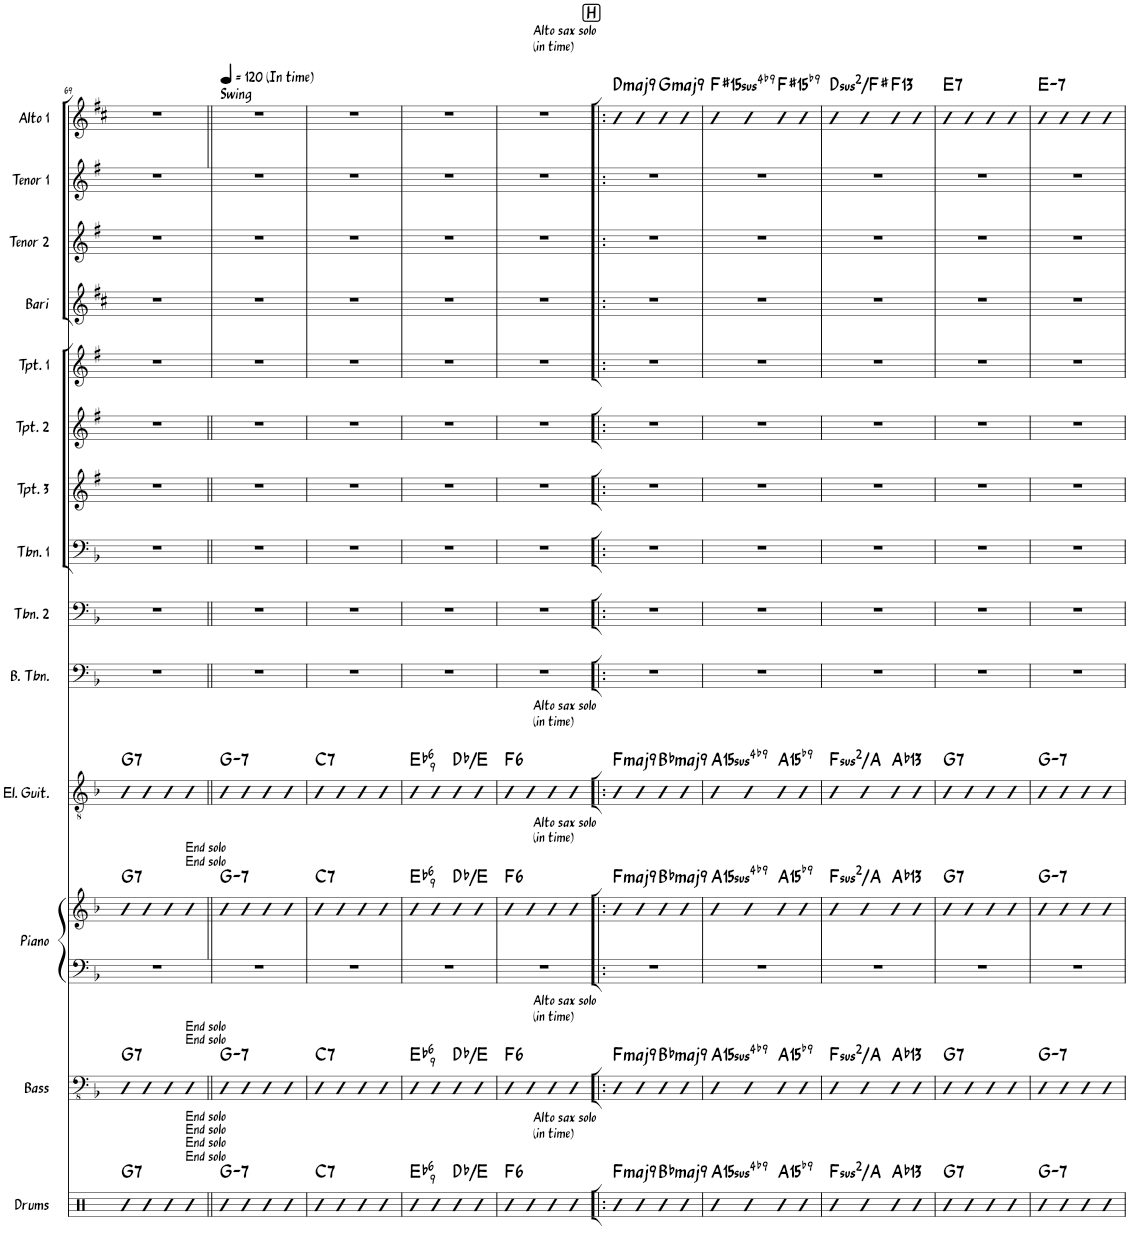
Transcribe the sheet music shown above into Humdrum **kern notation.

**kern	**harte	**kern	**harte	**kern	**kern	**harte	**kern	**harte	**kern	**kern	**kern	**kern	**kern	**kern	**kern	**kern	**kern	**kern	**harte
*part14	*part14	*part13	*part13	*part12	*part12	*part12	*part11	*part11	*part10	*part9	*part8	*part7	*part6	*part5	*part4	*part3	*part2	*part1	*part1
*staff15	*	*staff14	*	*staff13	*staff12	*	*staff11	*	*staff10	*staff9	*staff8	*staff7	*staff6	*staff5	*staff4	*staff3	*staff2	*staff1	*
*I"Drums	*	*I"Bass	*	*I"Piano	*	*	*I"Electric Guitar	*	*I"Bass Trombone	*I"Trombone 2	*I"Trombone 1	*I"Trumpet 3	*I"Trumpet 2	*I"Trumpet 1	*I"Baritone Sax	*I"Tenor Sax 2	*I"Tenor Sax 1	*I"Alto Sax 1	*
*I'Drums	*	*I'Bass	*	*I'Piano	*	*	*I'El. Guit.	*	*I'B. Tbn.	*I'Tbn. 2	*I'Tbn. 1	*I'Tpt. 3	*I'Tpt. 2	*I'Tpt. 1	*I'Bari	*I'Tenor 2	*I'Tenor 1	*I'Alto 1	*
!!LO:PB:g=z
*clefX	*	*clefFv4	*	*clefF4	*clefG2	*	*clefGv2	*	*clefF4	*clefF4	*clefF4	*clefG2	*clefG2	*clefG2	*clefG2	*clefG2	*clefG2	*clefG2	*
*	*	*	*	*	*	*	*	*	*	*	*	*Trd1c2	*Trd1c2	*Trd1c2	*Trd12c21	*Trd8c14	*Trd8c14	*Trd5c9	*
*k[]	*	*k[b-]	*	*k[b-]	*k[b-]	*	*k[b-]	*	*k[b-]	*k[b-]	*k[b-]	*k[f#]	*k[f#]	*k[f#]	*k[f#c#]	*k[f#]	*k[f#]	*k[f#c#]	*
*M4/4	*	*M4/4	*	*M4/4	*M4/4	*	*M4/4	*	*M4/4	*M4/4	*M4/4	*M4/4	*M4/4	*M4/4	*M4/4	*M4/4	*M4/4	*M4/4	*
=69	=69	=69	=69	=69	=69	=69	=69	=69	=69	=69	=69	=69	=69	=69	=69	=69	=69	=69	=69
!	!LO:H:kt=7	!	!LO:H:kt=7	!	!	!LO:H:kt=7	!	!LO:H:kt=7	!	!	!	!	!	!	!	!	!	!	!
4R	G:7	4B-	G:7	1r	4b-	G:7	4b-	G:7	1r	1r	1r	1r	1r	1r	1r	1r	1r	1r	.
4R	.	4B-	.	.	4b-	.	4b-	.	.	.	.	.	.	.	.	.	.	.	.
4R	.	4B-	.	.	4b-	.	4b-	.	.	.	.	.	.	.	.	.	.	.	.
!	!	!	!	!	!LO:TX:a:t=End solo	!	!	!	!	!	!	!	!	!	!	!	!	!	!
!	!	!	!	!	!LO:TX:a:t=End solo	!	!	!	!	!	!	!	!	!	!	!	!	!	!
!	!	!LO:TX:a:t=End solo	!	!	!	!	!	!	!	!	!	!	!	!	!	!	!	!	!
!	!	!LO:TX:a:t=End solo	!	!	!	!	!	!	!	!	!	!	!	!	!	!	!	!	!
!LO:TX:a:t=End solo	!	!	!	!	!	!	!	!	!	!	!	!	!	!	!	!	!	!	!
!LO:TX:a:t=End solo	!	!	!	!	!	!	!	!	!	!	!	!	!	!	!	!	!	!	!
!LO:TX:a:t=End solo	!	!	!	!	!	!	!	!	!	!	!	!	!	!	!	!	!	!	!
!LO:TX:a:t=End solo	!	!	!	!	!	!	!	!	!	!	!	!	!	!	!	!	!	!	!
4R	.	4B-	.	.	4b-	.	4b-	.	.	.	.	.	.	.	.	.	.	.	.
=70||	=70||	=70||	=70||	=70||	=70||	=70||	=70||	=70||	=70||	=70||	=70||	=70||	=70||	=70||	=70||	=70||	=70||	=70||	=70||
*	*	*	*	*	*	*	*	*	*	*	*	*	*	*	*	*	*	*MM120	*
!	!	!	!	!	!	!	!	!	!	!	!	!	!	!	!	!	!	!LO:TX:a:t=(In time)	!
!	!LO:H:kt=7	!	!LO:H:kt=7	!	!	!LO:H:kt=7	!	!LO:H:kt=7	!	!	!	!	!	!	!	!	!	!LO:TX:a:t=Swing	!
4R	G:min7	4B-	G:min7	1r	4b-	G:min7	4b-	G:min7	1r	1r	1r	1r	1r	1r	1r	1r	1r	1r	.
4R	.	4B-	.	.	4b-	.	4b-	.	.	.	.	.	.	.	.	.	.	.	.
4R	.	4B-	.	.	4b-	.	4b-	.	.	.	.	.	.	.	.	.	.	.	.
4R	.	4B-	.	.	4b-	.	4b-	.	.	.	.	.	.	.	.	.	.	.	.
=71	=71	=71	=71	=71	=71	=71	=71	=71	=71	=71	=71	=71	=71	=71	=71	=71	=71	=71	=71
!	!LO:H:kt=7	!	!LO:H:kt=7	!	!	!LO:H:kt=7	!	!LO:H:kt=7	!	!	!	!	!	!	!	!	!	!	!
4R	C:7	4B-	C:7	1r	4b-	C:7	4b-	C:7	1r	1r	1r	1r	1r	1r	1r	1r	1r	1r	.
4R	.	4B-	.	.	4b-	.	4b-	.	.	.	.	.	.	.	.	.	.	.	.
4R	.	4B-	.	.	4b-	.	4b-	.	.	.	.	.	.	.	.	.	.	.	.
4R	.	4B-	.	.	4b-	.	4b-	.	.	.	.	.	.	.	.	.	.	.	.
=72	=72	=72	=72	=72	=72	=72	=72	=72	=72	=72	=72	=72	=72	=72	=72	=72	=72	=72	=72
!	!LO:H:kt=6	!	!LO:H:kt=6	!	!	!LO:H:kt=6	!	!LO:H:kt=6	!	!	!	!	!	!	!	!	!	!	!
4R	Eb:maj6(9)	4B-	Eb:maj6(9)	1r	4b-	Eb:maj6(9)	4b-	Eb:maj6(9)	1r	1r	1r	1r	1r	1r	1r	1r	1r	1r	.
4R	.	4B-	.	.	4b-	.	4b-	.	.	.	.	.	.	.	.	.	.	.	.
4R	Db:maj/#2	4B-	Db:maj/#2	.	4b-	Db:maj/#2	4b-	Db:maj/#2	.	.	.	.	.	.	.	.	.	.	.
4R	.	4B-	.	.	4b-	.	4b-	.	.	.	.	.	.	.	.	.	.	.	.
=73	=73	=73	=73	=73	=73	=73	=73	=73	=73	=73	=73	=73	=73	=73	=73	=73	=73	=73	=73
!	!LO:H:kt=6	!	!LO:H:kt=6	!	!	!LO:H:kt=6	!	!LO:H:kt=6	!	!	!	!	!	!	!	!	!	!	!
4R	F:maj6	4B-	F:maj6	1r	4b-	F:maj6	4b-	F:maj6	1r	1r	1r	1r	1r	1r	1r	1r	1r	1r	.
4R	.	4B-	.	.	4b-	.	4b-	.	.	.	.	.	.	.	.	.	.	.	.
4R	.	4B-	.	.	4b-	.	4b-	.	.	.	.	.	.	.	.	.	.	.	.
4R	.	4B-	.	.	4b-	.	4b-	.	.	.	.	.	.	.	.	.	.	.	.
!!LO:REH:place=s1:a:cj:fs=14:t=H
=74!|:	=74!|:	=74!|:	=74!|:	=74!|:	=74!|:	=74!|:	=74!|:	=74!|:	=74!|:	=74!|:	=74!|:	=74!|:	=74!|:	=74!|:	=74!|:	=74!|:	=74!|:	=74!|:	=74!|:
!	!	!	!	!	!	!	!	!	!	!	!	!	!	!	!	!	!	!LO:TX:a:t=Alto sax solo	!
!	!	!	!	!	!	!	!	!	!	!	!	!	!	!	!	!	!	!LO:TX:a:t=(in time)	!
!	!	!	!	!	!	!	!LO:TX:a:t=Alto sax solo	!	!	!	!	!	!	!	!	!	!	!	!
!	!	!	!	!	!	!	!LO:TX:a:t=(in time)	!	!	!	!	!	!	!	!	!	!	!	!
!	!	!	!	!	!LO:TX:a:t=Alto sax solo	!	!	!	!	!	!	!	!	!	!	!	!	!	!
!	!	!	!	!	!LO:TX:a:t=(in time)	!	!	!	!	!	!	!	!	!	!	!	!	!	!
!	!	!LO:TX:a:t=Alto sax solo	!	!	!	!	!	!	!	!	!	!	!	!	!	!	!	!	!
!	!	!LO:TX:a:t=(in time)	!	!	!	!	!	!	!	!	!	!	!	!	!	!	!	!	!
!LO:TX:a:t=Alto sax solo	!	!	!	!	!	!	!	!	!	!	!	!	!	!	!	!	!	!	!
!LO:TX:a:t=(in time)	!	!	!	!	!	!	!	!	!	!	!	!	!	!	!	!	!	!	!
!	!LO:H:kt=maj9	!	!LO:H:kt=maj9	!	!	!LO:H:kt=maj9	!	!LO:H:kt=maj9	!	!	!	!	!	!	!	!	!	!	!LO:H:kt=maj9
4R	F:maj9	4B-	F:maj9	1r	4b-	F:maj9	4b-	F:maj9	1r	1r	1r	1r	1r	1r	1r	1r	1r	4gg	D:maj9
4R	.	4B-	.	.	4b-	.	4b-	.	.	.	.	.	.	.	.	.	.	4gg	.
!	!LO:H:kt=maj9	!	!LO:H:kt=maj9	!	!	!LO:H:kt=maj9	!	!LO:H:kt=maj9	!	!	!	!	!	!	!	!	!	!	!LO:H:kt=maj9
4R	Bb:maj9	4B-	Bb:maj9	.	4b-	Bb:maj9	4b-	Bb:maj9	.	.	.	.	.	.	.	.	.	4gg	G:maj9
4R	.	4B-	.	.	4b-	.	4b-	.	.	.	.	.	.	.	.	.	.	4gg	.
=75	=75	=75	=75	=75	=75	=75	=75	=75	=75	=75	=75	=75	=75	=75	=75	=75	=75	=75	=75
!	!LO:H:kt=4	!	!LO:H:kt=4	!	!	!LO:H:kt=4	!	!LO:H:kt=4	!	!	!	!	!	!	!	!	!	!	!LO:H:kt=4
4R	A:sus4(b9,15)	4B-	A:sus4(b9,15)	1r	4b-	A:sus4(b9,15)	4b-	A:sus4(b9,15)	1r	1r	1r	1r	1r	1r	1r	1r	1r	4gg	F#:sus4(b9,15)
4R	.	4B-	.	.	4b-	.	4b-	.	.	.	.	.	.	.	.	.	.	4gg	.
!	!LO:H:kt=15	!	!LO:H:kt=15	!	!	!LO:H:kt=15	!	!LO:H:kt=15	!	!	!	!	!	!	!	!	!	!	!LO:H:kt=15
4R	A:maj(b9)	4B-	A:maj(b9)	.	4b-	A:maj(b9)	4b-	A:maj(b9)	.	.	.	.	.	.	.	.	.	4gg	F#:maj(b9)
4R	.	4B-	.	.	4b-	.	4b-	.	.	.	.	.	.	.	.	.	.	4gg	.
=76	=76	=76	=76	=76	=76	=76	=76	=76	=76	=76	=76	=76	=76	=76	=76	=76	=76	=76	=76
!	!LO:H:kt=2	!	!LO:H:kt=2	!	!	!LO:H:kt=2	!	!LO:H:kt=2	!	!	!	!	!	!	!	!	!	!	!LO:H:kt=2
4R	F:(1,2,5)/3	4B-	F:(1,2,5)/3	1r	4b-	F:(1,2,5)/3	4b-	F:(1,2,5)/3	1r	1r	1r	1r	1r	1r	1r	1r	1r	4gg	D:(1,2,5)/3
4R	.	4B-	.	.	4b-	.	4b-	.	.	.	.	.	.	.	.	.	.	4gg	.
!	!LO:H:kt=13	!	!LO:H:kt=13	!	!	!LO:H:kt=13	!	!LO:H:kt=13	!	!	!	!	!	!	!	!	!	!	!LO:H:kt=13
4R	Ab:9(11,13)	4B-	Ab:9(11,13)	.	4b-	Ab:9(11,13)	4b-	Ab:9(11,13)	.	.	.	.	.	.	.	.	.	4gg	F:9(11,13)
4R	.	4B-	.	.	4b-	.	4b-	.	.	.	.	.	.	.	.	.	.	4gg	.
=77	=77	=77	=77	=77	=77	=77	=77	=77	=77	=77	=77	=77	=77	=77	=77	=77	=77	=77	=77
!	!LO:H:kt=7	!	!LO:H:kt=7	!	!	!LO:H:kt=7	!	!LO:H:kt=7	!	!	!	!	!	!	!	!	!	!	!LO:H:kt=7
4R	G:7	4B-	G:7	1r	4b-	G:7	4b-	G:7	1r	1r	1r	1r	1r	1r	1r	1r	1r	4ggn	E:7
4R	.	4B-	.	.	4b-	.	4b-	.	.	.	.	.	.	.	.	.	.	4gg	.
4R	.	4B-	.	.	4b-	.	4b-	.	.	.	.	.	.	.	.	.	.	4gg	.
4R	.	4B-	.	.	4b-	.	4b-	.	.	.	.	.	.	.	.	.	.	4gg	.
=78	=78	=78	=78	=78	=78	=78	=78	=78	=78	=78	=78	=78	=78	=78	=78	=78	=78	=78	=78
!	!LO:H:kt=7	!	!LO:H:kt=7	!	!	!LO:H:kt=7	!	!LO:H:kt=7	!	!	!	!	!	!	!	!	!	!	!LO:H:kt=7
4R	G:min7	4B-	G:min7	1r	4b-	G:min7	4b-	G:min7	1r	1r	1r	1r	1r	1r	1r	1r	1r	4gg	E:min7
4R	.	4B-	.	.	4b-	.	4b-	.	.	.	.	.	.	.	.	.	.	4gg	.
4R	.	4B-	.	.	4b-	.	4b-	.	.	.	.	.	.	.	.	.	.	4gg	.
4R	.	4B-	.	.	4b-	.	4b-	.	.	.	.	.	.	.	.	.	.	4gg	.
=	=	=	=	=	=	=	=	=	=	=	=	=	=	=	=	=	=	=	=
*-	*-	*-	*-	*-	*-	*-	*-	*-	*-	*-	*-	*-	*-	*-	*-	*-	*-	*-	*-
